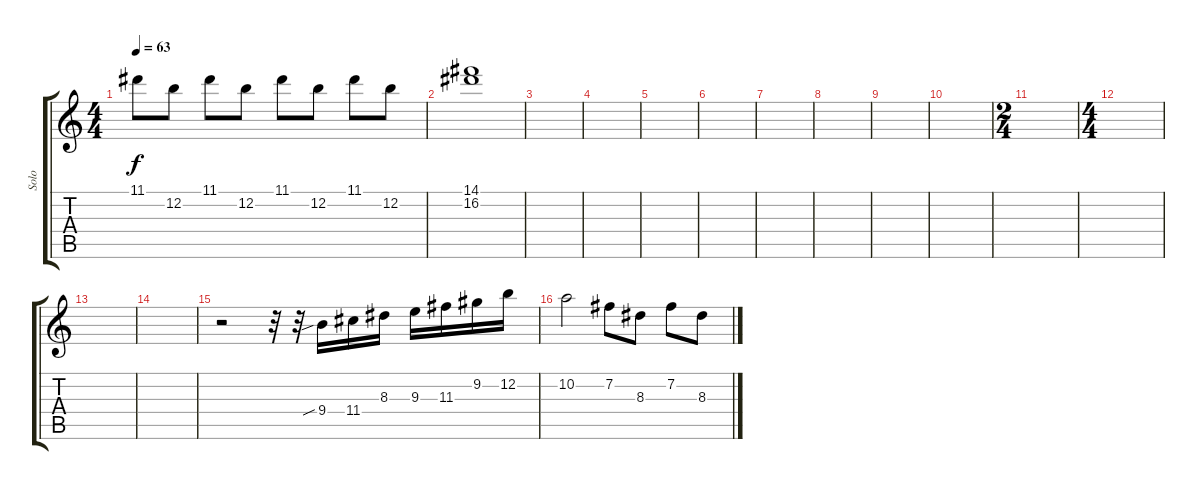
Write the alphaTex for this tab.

\track ("Solo" "Solo") {instrument electricguitarclean}
\staff {score tabs}
\tuning (E4 B3 G3 D3 A2 E2) {hide}
\ts (4 4)
\tempo 63
\clef g2
\ks c
11.1.8{dy f} 12.2.8 11.1.8 12.2.8 11.1.8 12.2.8 11.1.8 12.2.8 |
(14.1 16.2).1 |
|
|
|
|
|
|
|
|
\ts (2 4)
|
\ts (4 4)
|
|
|
r.2 r.32 r.32 9.4{sib}.16 11.4.16 8.3.16 9.3.16 11.3.16 9.2.16 12.2.16 |
10.2.2 7.2.8 8.3.8 7.2.8 8.3.8
